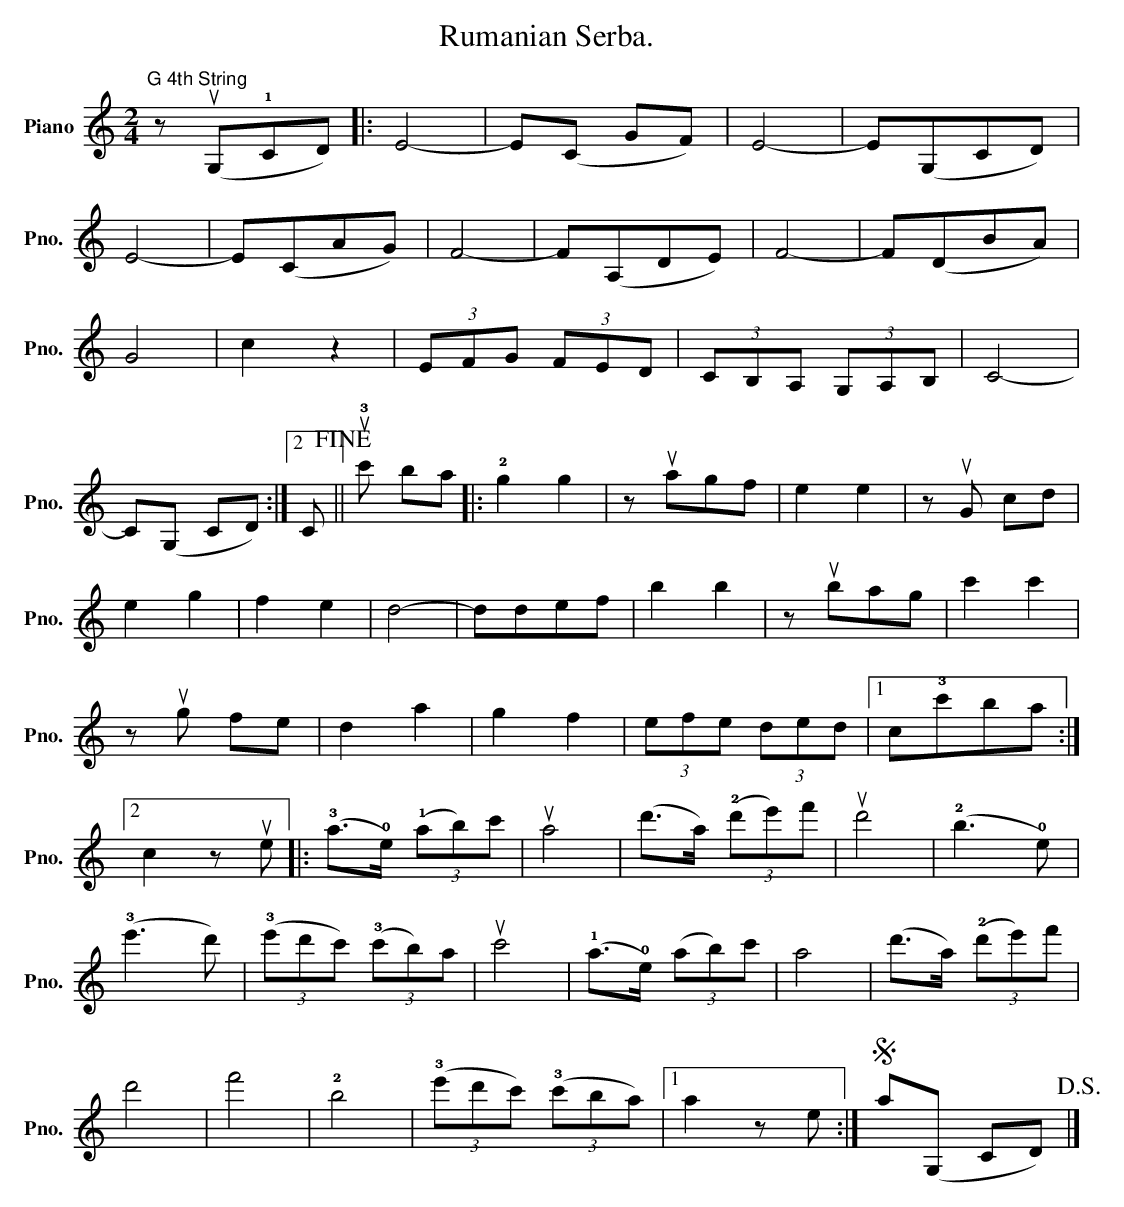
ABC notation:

X:1
T:Rumanian Serba.
L:1/8
M:2/4
K:C
V:1 treble nm="Piano" snm="Pno."
V:1
"^G 4th String" z (uG,!1!CD) |: E4- | E(C GF) | E4- | E(G,CD) |$ E4- | E(CAG) | F4- | F(A,DE) | %9
 F4- | F(DBA) |$ G4 | c2 z2 | (3EFG (3FED | (3CB,A, (3G,A,B, | C4- |$ C(G, CD) :|2 C!fine! || %18
 u!3!c' ba |: !2!g2 g2 | z uagf | e2 e2 | z uG cd |$ e2 g2 | f2 e2 | d4- | ddef | b2 b2 | z ubag | %29
 c'2 c'2 |$ z ug fe | d2 a2 | g2 f2 | (3efe (3ded |1 c!3!c'ba :|2$ c2 z ue |: %36
 (!3!a>!0!e) (3(!1!ab)c' | ua4 | (d'>a) (3(!2!d'e')f' | ud'4 | (!2!b3 !0!e) |$ (!3!e'3 d') | %42
 (3(!3!e'd'c') (3(!3!c'b)a | uc'4 | (!1!a>!0!e) (3(ab)c' | a4 | (d'>a) (3(!2!d'e')f' |$ d'4 | f'4 | %49
 !2!b4 | (3(!3!e'd'c') (3(!3!c'ba) |1 a2 z e :|S a(G, CD)!D.S.! |] %53
